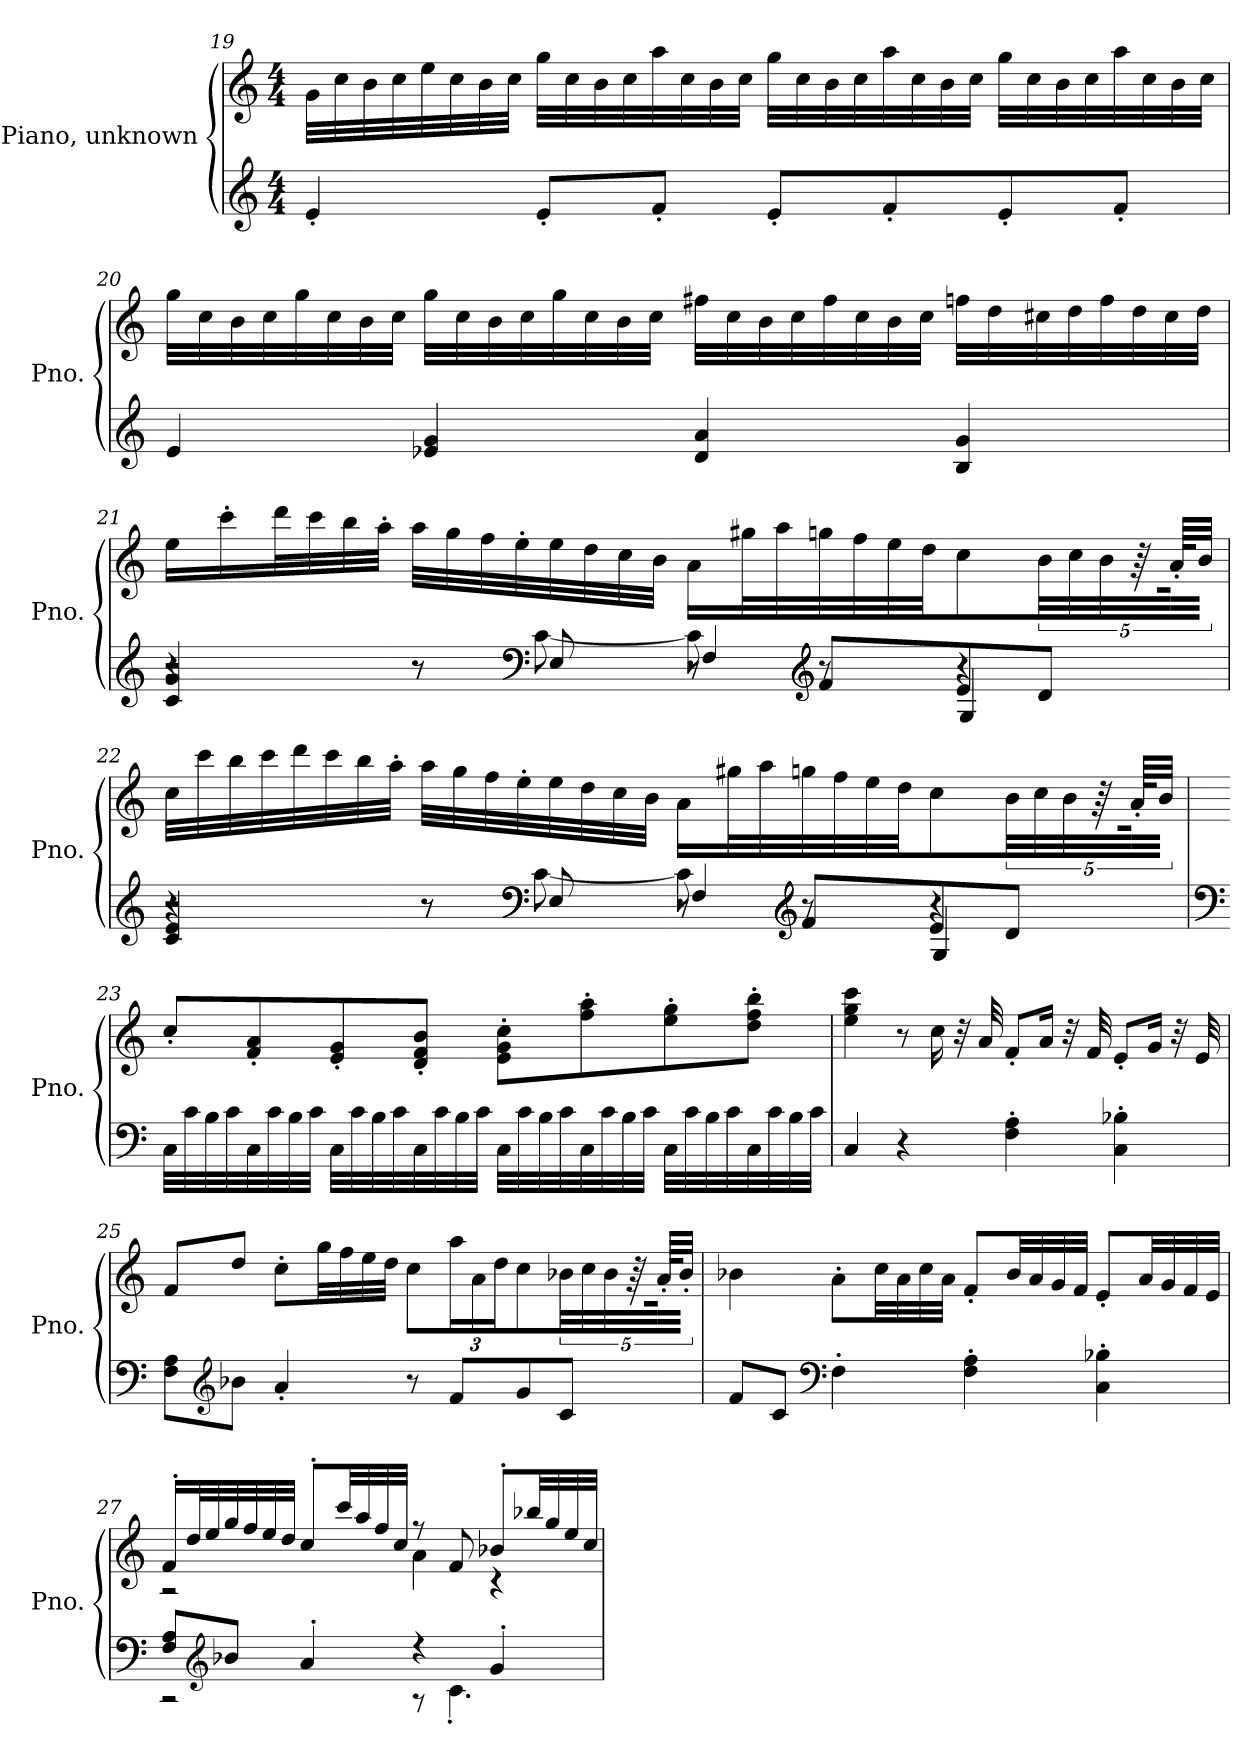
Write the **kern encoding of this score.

**kern	**kern
*part1	*part1
*staff2	*staff1
*I"Piano, unknown	*
*I'Pno.	*
!!LO:LB:g=z
*clefG2	*clefG2
*k[]	*k[]
*M4/4	*M4/4
=19	=19
4e'/	32g\LLL
.	32cc\
.	32b\
.	32cc\
.	32ee\
.	32cc\
.	32b\
.	32cc\JJJ
8e'/L	32gg\LLL
.	32cc\
.	32b\
.	32cc\
8f'/J	32aa\
.	32cc\
.	32b\
.	32cc\JJJ
8e'/L	32gg\LLL
.	32cc\
.	32b\
.	32cc\
8f'/	32aa\
.	32cc\
.	32b\
.	32cc\JJJ
8e'/	32gg\LLL
.	32cc\
.	32b\
.	32cc\
8f'/J	32aa\
.	32cc\
.	32b\
.	32cc\JJJ
!!LO:LB:g=z
=20	=20
4e/	32gg\LLL
.	32cc\
.	32b\
.	32cc\
.	32gg\
.	32cc\
.	32b\
.	32cc\JJJ
4e-X/ 4g/	32gg\LLL
.	32cc\
.	32b\
.	32cc\
.	32gg\
.	32cc\
.	32b\
.	32cc\JJJ
4d/ 4a/	32ff#X\LLL
.	32cc\
.	32b\
.	32cc\
.	32ff#\
.	32cc\
.	32b\
.	32cc\JJJ
4B/ 4g/	32ffn\LLL
.	32dd\
.	32cc#X\
.	32dd\
.	32ff\
.	32dd\
.	32cc#\
.	32dd\JJJ
!!LO:LB:g=z
=21	=21
*^	*
*	*^	*
4c/ 4g/	4r	2r	16ee\LL
.	.	.	16ccc'\
.	.	.	32ddd\L
.	.	.	32ccc\
.	.	.	32bb\
.	.	.	32aa'\JJJ
8r	8r	.	32aa\LLL
.	.	.	32gg\
.	.	.	32ff\
.	.	.	32ee'\
*clefF4	*	*	*
8E/	[8c\	.	32ee\
.	.	.	32dd\
.	.	.	32cc\
.	.	.	32b\JJJ
8r	8c\]	4F/	16a\LL
.	.	.	32gg#X\L
.	.	.	32aa\
*clefG2	*	*	*
8f/L	8r	.	32ggn\
.	.	.	32ff\
.	.	.	32ee\
.	.	.	32dd\JJ
8e/	4r	4G/	8cc\
8d/J	.	.	40b\LL
.	.	.	40cc\
.	.	.	40b\JJJ
.	.	.	80r
.	.	.	80a'/KLLL
.	.	.	40b/JJJ
!!LO:LB:g=z
=22	=22	=22	=22
4c/ 4e/	4r	2r	32cc\LLL
.	.	.	32ccc\
.	.	.	32bb\
.	.	.	32ccc\
.	.	.	32ddd\
.	.	.	32ccc\
.	.	.	32bb\
.	.	.	32aa'\JJJ
8r	8r	.	32aa\LLL
.	.	.	32gg\
.	.	.	32ff\
.	.	.	32ee'\
*clefF4	*	*	*
8E/	[8c\	.	32ee\
.	.	.	32dd\
.	.	.	32cc\
.	.	.	32b\JJJ
8r	8c\]	4F/	16a\LL
.	.	.	32gg#X\L
.	.	.	32aa\
*clefG2	*	*	*
8f/L	8r	.	32ggn\
.	.	.	32ff\
.	.	.	32ee\
.	.	.	32dd\JJ
8e/	4r	4G/	8cc\
8d/J	.	.	40b\LL
.	.	.	40cc\
.	.	.	40b\JJJ
.	.	.	80r
.	.	.	80a'/KLLL
.	.	.	40b/JJJ
*v	*v	*v	*
!!LO:LB:g=z
=23	=23
*clefF4	*
32C\LLL	8cc'/L
32c\	.
32B\	.
32c\	.
32C\	8f/' 8a/'
32c\	.
32B\	.
32c\JJJ	.
32C\LLL	8e/' 8g/'
32c\	.
32B\	.
32c\	.
32C\	8d/' 8f/' 8b/'J
32c\	.
32B\	.
32c\JJJ	.
32C\LLL	8e\' 8g\' 8cc\'L
32c\	.
32B\	.
32c\	.
32C\	8ff\' 8aa\'
32c\	.
32B\	.
32c\JJJ	.
32C\LLL	8ee\' 8gg\'
32c\	.
32B\	.
32c\	.
32C\	8dd\' 8ff\' 8bb\'J
32c\	.
32B\	.
32c\JJJ	.
=24	=24
4C/	4ee\ 4gg\ 4ccc\
4r	8r
.	16cc\
.	32r
.	32a/
4F\' 4A\'	8f'/L
.	16a/Jk
.	32r
.	32f/
4C\' 4B-X\'	8e'/L
.	16g/Jk
.	32r
.	32e/
!!LO:PB:g=z
=25	=25
8F\ 8A\L	8f/L
*clefG2	*
8b-X\J	8dd/J
4a'/	8cc'\L
.	32gg\LL
.	32ff\
.	32ee\
.	32dd\JJJ
8r	8cc\L
*	*Xbrackettup
8f/L	24aa\L
.	24a\
.	24dd\J
8g/	8cc\
*	*brackettup
8c/J	40b-X\LL
.	40cc\
.	40b-\JJJ
.	80r
.	80a'/KLLL
.	40b-'/JJJ
=26	=26
8f/L	4b-X\
8c/J	.
*clefF4	*
4F'\	8a'\L
.	32cc\LL
.	32a\
.	32cc\
.	32a\JJJ
4F\' 4A\'	8f'/L
.	32b-/LL
.	32a/
.	32g/
.	32f/JJJ
4C\' 4B-X\'	8e'/L
.	32a/LL
.	32g/
.	32f/
.	32e/JJJ
!!LO:LB:g=z
=27	=27
*^	*^
8F/ 8A/L	2r	16f'/LL	2r
.	.	32dd/L	.
.	.	32ee/	.
*clefG2	*	*	*
8b-X/J	.	32gg/	.
.	.	32ff/	.
.	.	32ee/	.
.	.	32dd/JJJ	.
4a'/	.	8cc'/L	.
.	.	32ccc/LL	.
.	.	32aa/	.
.	.	32ff/	.
.	.	32cc/JJJ	.
4r	8r	8r	4a\
.	4.c'\	8f/	.
4g'/	.	8b-X'/L	4r
.	.	32bb-X/LL	.
.	.	32gg/	.
.	.	32ee/	.
.	.	32cc/JJJ	.
*v	*v	*	*
*	*v	*v
=	=
*-	*-
